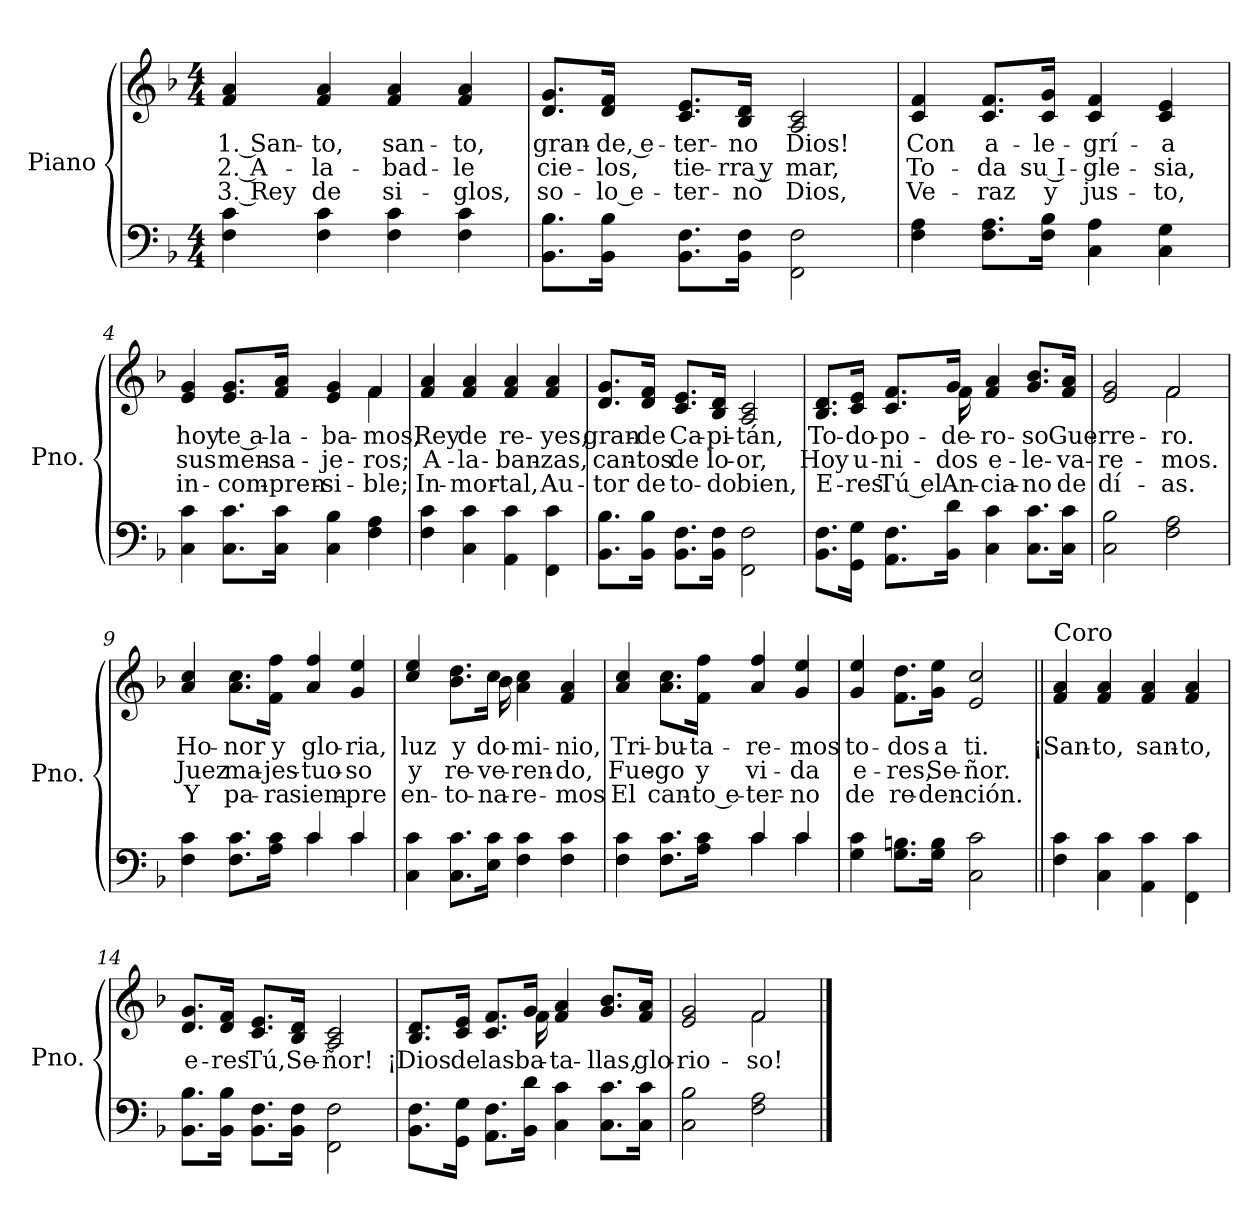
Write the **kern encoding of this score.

**kern	**kern	**text	**text	**text
*part1	*part1	*part1	*part1	*part1
*staff2	*staff1	*staff1	*staff1	*staff1
*I"Piano	*	*	*	*
*I'Pno.	*	*	*	*
*stria5	*stria5	*	*	*
*clefF4	*clefG2	*	*	*
*k[b-]	*k[b-]	*	*	*
*M4/4	*M4/4	*	*	*
=1	=1	=1	=1	=1
!	!	!LO:LY:b	!LO:LY:b	!LO:LY:b
4F\ 4c\	4f/ 4a/	1. San-	2. A-	3. Rey
!	!	!LO:LY:b	!LO:LY:b	!LO:LY:b
4F\ 4c\	4f/ 4a/	-to,	-la-	de
!	!	!LO:LY:b	!LO:LY:b	!LO:LY:b
4F\ 4c\	4f/ 4a/	san-	-bad-	si-
!	!	!LO:LY:b	!LO:LY:b	!LO:LY:b
4F\ 4c\	4f/ 4a/	-to,	-le	-glos,
=2	=2	=2	=2	=2
!	!	!LO:LY:b	!LO:LY:b	!LO:LY:b
8.BB-\ 8.B-\L	8.d/ 8.g/L	gran-	cie-	so-
!	!	!LO:LY:b	!LO:LY:b	!LO:LY:b
16BB-\ 16B-\Jk	16d/ 16f/Jk	-de, e-	-los,	-lo e-
!	!	!LO:LY:b	!LO:LY:b	!LO:LY:b
8.BB-\ 8.F\L	8.c/ 8.e/L	-ter-	tie-	-ter-
!	!	!LO:LY:b	!LO:LY:b	!LO:LY:b
16BB-\ 16F\Jk	16B-/ 16d/Jk	-no	-rra y	-no
!	!	!LO:LY:b	!LO:LY:b	!LO:LY:b
2FF\ 2F\	2A/ 2c/	Dios!	mar,	Dios,
=3	=3	=3	=3	=3
!	!	!LO:LY:b	!LO:LY:b	!LO:LY:b
4F\ 4A\	4c/ 4f/	Con	To-	Ve-
!	!	!LO:LY:b	!LO:LY:b	!LO:LY:b
8.F\ 8.A\L	8.c/ 8.f/L	a-	-da	-raz
!	!	!LO:LY:b	!LO:LY:b	!LO:LY:b
16F\ 16B-\Jk	16c/ 16g/Jk	-le-	su I-	y
!	!	!LO:LY:b	!LO:LY:b	!LO:LY:b
4C\ 4A\	4c/ 4f/	-grí-	-gle-	jus-
!	!	!LO:LY:b	!LO:LY:b	!LO:LY:b
4C\ 4G\	4c/ 4e/	-a	-sia,	-to,
=4	=4	=4	=4	=4
!	!	!LO:LY:b	!LO:LY:b	!LO:LY:b
*	*^	*	*	*
4C\ 4c\	4e/ 4g/	2.ryy	hoy	sus	in-
!	!	!	!LO:LY:b	!LO:LY:b	!LO:LY:b
8.C\ 8.c\L	8.e/ 8.g/L	.	te a-	men-	-com-
!	!	!	!LO:LY:b	!LO:LY:b	!LO:LY:b
16C\ 16c\Jk	16f/ 16a/Jk	.	-la-	-sa-	-pren-
!	!	!	!LO:LY:b	!LO:LY:b	!LO:LY:b
4C\ 4B-\	4e/ 4g/	.	-ba-	-je-	-si-
!	!	!	!LO:LY:b	!LO:LY:b	!LO:LY:b
4F\ 4A\	4f/	4f\	-mos,	-ros;	-ble;
!!LO:LB:g=z
=5	=5	=5	=5	=5	=5
!	!	!	!LO:LY:b	!LO:LY:b	!LO:LY:b
*	*v	*v	*	*	*
4F\ 4c\	4f/ 4a/	Rey	A-	In-
!	!	!LO:LY:b	!LO:LY:b	!LO:LY:b
4C\ 4c\	4f/ 4a/	de	-la-	-mor-
!	!	!LO:LY:b	!LO:LY:b	!LO:LY:b
4AA\ 4c\	4f/ 4a/	re-	-ban-	-tal,
!	!	!LO:LY:b	!LO:LY:b	!LO:LY:b
4FF\ 4c\	4f/ 4a/	-yes,	-zas,	Au-
=6	=6	=6	=6	=6
!	!	!LO:LY:b	!LO:LY:b	!LO:LY:b
8.BB-\ 8.B-\L	8.d/ 8.g/L	gran-	can-	-tor
!	!	!LO:LY:b	!LO:LY:b	!LO:LY:b
16BB-\ 16B-\Jk	16d/ 16f/Jk	-de	-tos	de
!	!	!LO:LY:b	!LO:LY:b	!LO:LY:b
8.BB-\ 8.F\L	8.c/ 8.e/L	Ca-	de	to-
!	!	!LO:LY:b	!LO:LY:b	!LO:LY:b
16BB-\ 16F\Jk	16B-/ 16d/Jk	-pi-	lo-	-do
!	!	!LO:LY:b	!LO:LY:b	!LO:LY:b
2FF\ 2F\	2A/ 2c/	-tán,	-or,	bien,
=7	=7	=7	=7	=7
!	!	!LO:LY:b	!LO:LY:b	!LO:LY:b
*	*^	*	*	*
8.BB-\ 8.F\L	8.B-/ 8.d/L	4..ryy	To-	Hoy	E-
!	!	!	!LO:LY:b	!LO:LY:b	!LO:LY:b
16GG\ 16G\Jk	16c/ 16e/Jk	.	-do-	u-	-res
!	!	!	!LO:LY:b	!LO:LY:b	!LO:LY:b
8.AA\ 8.F\L	8.c/ 8.f/L	.	-po-	-ni-	Tú el
!	!	!	!LO:LY:b	!LO:LY:b	!LO:LY:b
16BB-\ 16d\Jk	16g/Jk	16f\	-de-	-dos	An-
!	!	!	!LO:LY:b	!LO:LY:b	!LO:LY:b
4C\ 4c\	4f/ 4a/	2ryy	-ro-	e-	-cia-
!	!	!	!LO:LY:b	!LO:LY:b	!LO:LY:b
8.C\ 8.c\L	8.g/ 8.b-/L	.	-so	-le-	-no
!	!	!	!LO:LY:b	!LO:LY:b	!LO:LY:b
16C\ 16c\Jk	16f/ 16a/Jk	.	Gue-	-va-	de
=8	=8	=8	=8	=8	=8
!	!	!	!LO:LY:b	!LO:LY:b	!LO:LY:b
2C\ 2B-\	2e/ 2g/	2ryy	-rre-	-re-	dí-
!	!	!	!LO:LY:b	!LO:LY:b	!LO:LY:b
2F\ 2A\	2f/	2f\	-ro.	-mos.	-as.
!!LO:LB:g=z
=9	=9	=9	=9	=9	=9
*^	*	*	*	*	*
!	!	!	!	!LO:LY:b	!LO:LY:b	!LO:LY:b
*	*	*v	*v	*	*	*
4F\ 4c\	2ryy	4a/ 4cc/	Ho-	Juez	Y
!	!	!	!LO:LY:b	!LO:LY:b	!LO:LY:b
8.F\ 8.c\L	.	8.a\ 8.cc\L	-nor	ma-	pa-
!	!	!	!LO:LY:b	!LO:LY:b	!LO:LY:b
16A\ 16c\Jk	.	16f\ 16ff\Jk	y	-jes-	-ra
!	!	!	!LO:LY:b	!LO:LY:b	!LO:LY:b
4c/	4c\	4a/ 4ff/	glo-	-tuo-	siem-
!	!	!	!LO:LY:b	!LO:LY:b	!LO:LY:b
4c/	4c\	4g/ 4ee/	-ria,	-so	-pre
=10	=10	=10	=10	=10	=10
!	!	!	!LO:LY:b	!LO:LY:b	!LO:LY:b
*v	*v	*^	*	*	*
4C\ 4c\	4cc/ 4ee/	4..ryy	luz	y	en-
!	!	!	!LO:LY:b	!LO:LY:b	!LO:LY:b
8.C\ 8.c\L	8.b-\ 8.dd\L	.	y	re-	-to-
!	!	!	!LO:LY:b	!LO:LY:b	!LO:LY:b
16E\ 16c\Jk	16cc\Jk	16b-\	do-	-ve-	-na-
!	!	!	!LO:LY:b	!LO:LY:b	!LO:LY:b
4F\ 4c\	4a\ 4cc\	2ryy	-mi-	-ren-	-re-
!	!	!	!LO:LY:b	!LO:LY:b	!LO:LY:b
4F\ 4c\	4f/ 4a/	.	-nio,	-do,	-mos
*	*v	*v	*	*	*
=11	=11	=11	=11	=11
*^	*	*	*	*
!	!	!	!LO:LY:b	!LO:LY:b	!LO:LY:b
4F\ 4c\	2ryy	4a/ 4cc/	Tri-	Fue-	El
!	!	!	!LO:LY:b	!LO:LY:b	!LO:LY:b
8.F\ 8.c\L	.	8.a\ 8.cc\L	-bu-	-go	can-
!	!	!	!LO:LY:b	!LO:LY:b	!LO:LY:b
16A\ 16c\Jk	.	16f\ 16ff\Jk	-ta-	y	-to e-
!	!	!	!LO:LY:b	!LO:LY:b	!LO:LY:b
4c/	4c\	4a/ 4ff/	-re-	vi-	-ter-
!	!	!	!LO:LY:b	!LO:LY:b	!LO:LY:b
4c/	4c\	4g/ 4ee/	-mos	-da	-no
=12	=12	=12	=12	=12	=12
!	!	!	!LO:LY:b	!LO:LY:b	!LO:LY:b
*v	*v	*	*	*	*
4G\ 4c\	4g/ 4ee/	to-	e-	de
!	!	!LO:LY:b	!LO:LY:b	!LO:LY:b
8.G\ 8.Bn\L	8.f\ 8.dd\L	-dos	-res,	re-
!	!	!LO:LY:b	!LO:LY:b	!LO:LY:b
16G\ 16B\Jk	16g\ 16ee\Jk	a	Se-	-den-
!	!	!LO:LY:b	!LO:LY:b	!LO:LY:b
2C\ 2c\	2e/ 2cc/	ti.	-ñor.	-ción.
!!LO:LB:g=z
=13||	=13||	=13||	=13||	=13||
!	!LO:TX:a:t=Coro	!	!	!
!	!	!LO:LY:b	!	!
4F\ 4c\	4f/ 4a/	¡San-	.	.
!	!	!LO:LY:b	!	!
4C\ 4c\	4f/ 4a/	-to,	.	.
!	!	!LO:LY:b	!	!
4AA\ 4c\	4f/ 4a/	san-	.	.
!	!	!LO:LY:b	!	!
4FF\ 4c\	4f/ 4a/	-to,	.	.
=14	=14	=14	=14	=14
!	!	!LO:LY:b	!	!
8.BB-\ 8.B-\L	8.d/ 8.g/L	e-	.	.
!	!	!LO:LY:b	!	!
16BB-\ 16B-\Jk	16d/ 16f/Jk	-res	.	.
!	!	!LO:LY:b	!	!
8.BB-\ 8.F\L	8.c/ 8.e/L	Tú,	.	.
!	!	!LO:LY:b	!	!
16BB-\ 16F\Jk	16B-/ 16d/Jk	Se-	.	.
!	!	!LO:LY:b	!	!
2FF\ 2F\	2A/ 2c/	-ñor!	.	.
=15	=15	=15	=15	=15
!	!	!LO:LY:b	!	!
*	*^	*	*	*
8.BB-\ 8.F\L	8.B-/ 8.d/L	4..ryy	¡Dios	.	.
!	!	!	!LO:LY:b	!	!
16GG\ 16G\Jk	16c/ 16e/Jk	.	de	.	.
!	!	!	!LO:LY:b	!	!
8.AA\ 8.F\L	8.c/ 8.f/L	.	las	.	.
!	!	!	!LO:LY:b	!	!
16BB-\ 16d\Jk	16g/Jk	16f\	ba-	.	.
!	!	!	!LO:LY:b	!	!
4C\ 4c\	4f/ 4a/	2ryy	-ta-	.	.
!	!	!	!LO:LY:b	!	!
8.C\ 8.c\L	8.g/ 8.b-/L	.	-llas,	.	.
!	!	!	!LO:LY:b	!	!
16C\ 16c\Jk	16f/ 16a/Jk	.	glo-	.	.
=16	=16	=16	=16	=16	=16
!	!	!	!LO:LY:b	!	!
2C\ 2B-\	2e/ 2g/	2ryy	-rio-	.	.
!	!	!	!LO:LY:b	!	!
2F\ 2A\	2f/	2f\	-so!	.	.
*	*v	*v	*	*	*
==	==	==	==	==
*-	*-	*-	*-	*-
